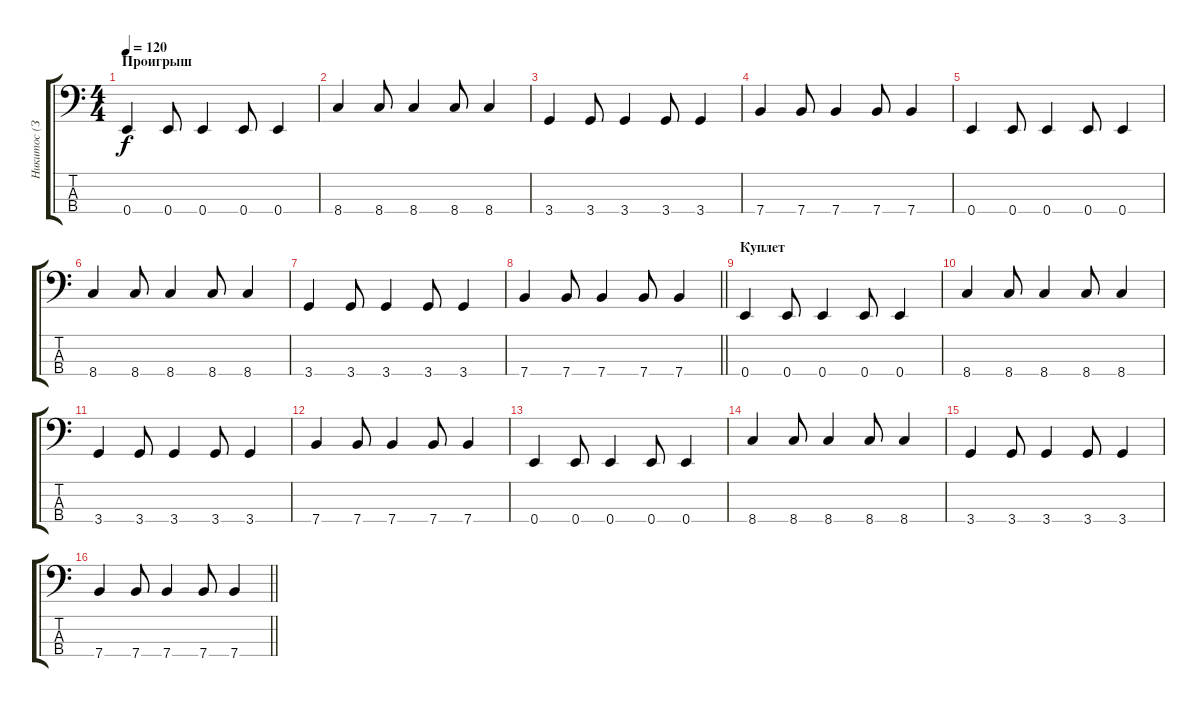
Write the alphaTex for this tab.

\track ("Никитос (Звук) Бас-гитара" "Никитос (З") {instrument electricbasspick}
\staff {score tabs}
\tuning (G2 D2 A1 E1) {hide}
\ts (4 4)
\section ("" "Проигрыш")
\tempo 120
\clef f4
\ks c
0.4.4{dy f} 0.4.8 0.4.4 0.4.8 0.4.4 |
8.4.4 8.4.8 8.4.4 8.4.8 8.4.4 |
3.4.4 3.4.8 3.4.4 3.4.8 3.4.4 |
7.4.4 7.4.8 7.4.4 7.4.8 7.4.4 |
0.4.4 0.4.8 0.4.4 0.4.8 0.4.4 |
8.4.4 8.4.8 8.4.4 8.4.8 8.4.4 |
3.4.4 3.4.8 3.4.4 3.4.8 3.4.4 |
\barLineRight lightlight
7.4.4 7.4.8 7.4.4 7.4.8 7.4.4 |
\section ("" "Куплет")
0.4.4 0.4.8 0.4.4 0.4.8 0.4.4 |
8.4.4 8.4.8 8.4.4 8.4.8 8.4.4 |
3.4.4 3.4.8 3.4.4 3.4.8 3.4.4 |
7.4.4 7.4.8 7.4.4 7.4.8 7.4.4 |
0.4.4 0.4.8 0.4.4 0.4.8 0.4.4 |
8.4.4 8.4.8 8.4.4 8.4.8 8.4.4 |
3.4.4 3.4.8 3.4.4 3.4.8 3.4.4 |
\barLineRight lightlight
7.4.4 7.4.8 7.4.4 7.4.8 7.4.4
